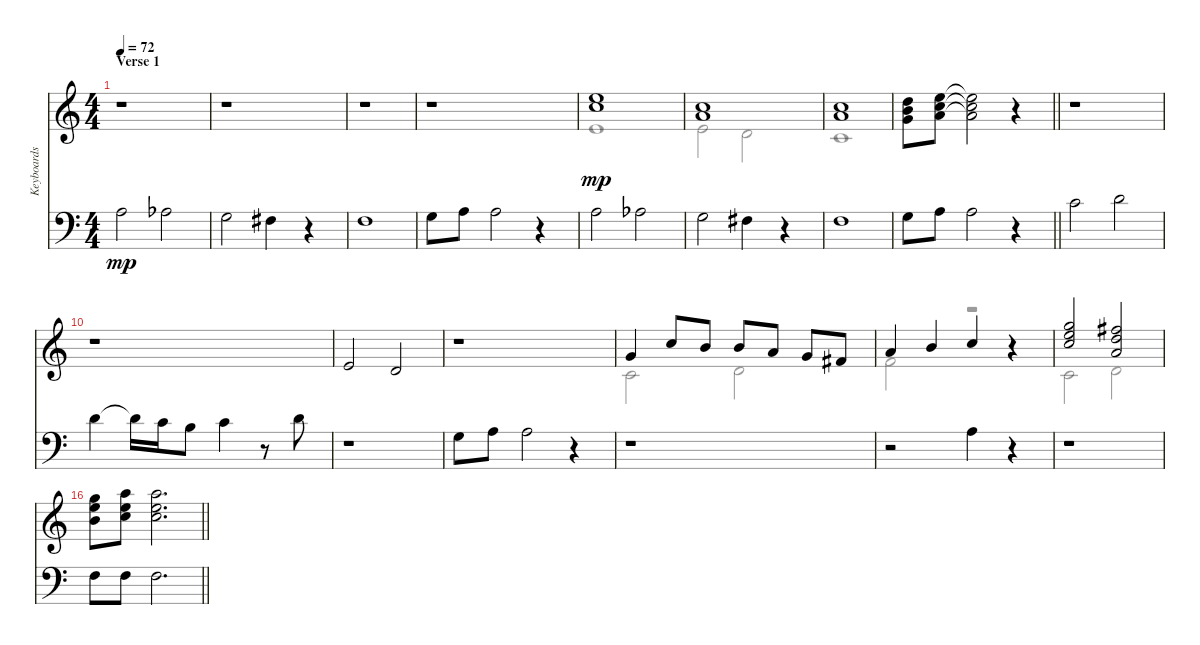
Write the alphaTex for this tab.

\defaultSystemsLayout 4
\bracketExtendMode nobrackets
\defaultBarNumberDisplay FirstOfSystem
\track ("Keyboards (Recorder) - J.P. Jones" "Keyboards ") {instrument electricgrandpiano}
\staff {score}
\tuning (E4 B3 G3 D3 A2 E2)
\voice
\ts (4 4)
\section ("" "Verse 1")
\tempo 72
\clef g2
\scale
0.973518
\ks aminor
r.1{dy mp} |
\scale
0.973518 r.1 |
\scale
1.05296 r.1 |
\scale
0.973518 r.1 |
\scale
0.973518 (17.3 17.2).1 |
\scale
1.05296 (13.2 14.3).1 |
\scale
0.973518 (10.2 8.1).1 |
\scale
0.973518
\barLineRight lightlight
(15.2 16.3 17.4).8 (14.3 13.2 12.1).8 (12.1{t} 13.2{t} 14.3{t}).2 r.4 |
\scale
1.05296 r.1 |
\scale
0.973518 r.1 |
\scale
0.973518 0.1.2 3.2.2 |
\scale
1.05296 r.1 |
\scale
0.973518 3.1.4 8.1.8 7.1.8 7.1.8 5.1.8 3.1.8 2.1{acc #}.8 |
\scale
0.973518 5.1.4 7.1.4 8.1.4 r.4 |
\scale
1.05296 (17.3 17.2 15.1).2 (19.2{acc #} 19.3 19.4).2 |
\scale
0.973518
\barLineRight lightlight
(17.2 15.1 16.3).8 (17.3 17.2 17.1).8 (17.3 17.2 17.1).2{d}
\voice
\clef g2
\ottava regular
\simile none
\scale
0.973518
\ks aminor
|
\scale
0.973518 |
\scale
1.05296 |
\scale
0.973518 |
\scale
0.973518 0.1.1 |
\scale
1.05296 0.1.2 3.2.2 |
\scale
0.973518 10.4.1 |
\scale
0.973518
\barLineRight lightlight
|
\scale
1.05296 |
\scale
0.973518 |
\scale
0.973518 |
\scale
1.05296 |
\scale
0.973518 1.2.2 7.3.2 |
\scale
0.973518 6.2.2 r.2 |
\scale
1.05296 15.5.2 17.5.2 |
\scale
0.973518
\barLineRight lightlight
\staff {score}
\tuning (E4 B3 G3 D3 A2 E2)
\clef f4
\ottava regular
\simile none
\ks aminor
2.3.2{dy mp} 1.3{acc b}.2 |
0.3.2 4.4{acc #}.4 r.4 |
3.4.1 |
0.3.8 2.3.8 2.3.2 r.4 |
2.3.2 1.3{acc b}.2 |
0.3.2 4.4{acc #}.4 r.4 |
3.4.1 |
\barLineRight lightlight
0.3.8 2.3.8 2.3.2 r.4 |
1.2.2 3.2.2 |
3.2.4 3.2{t}.16 1.2.16 0.2.8 1.2.4 r.8 3.2.8 |
r.1 |
0.3.8 2.3.8 2.3.2 r.4 |
r.1 |
r.2 2.3.4 r.4 |
r.1 |
\barLineRight lightlight
3.4.8 3.4.8 3.4.2{d}
